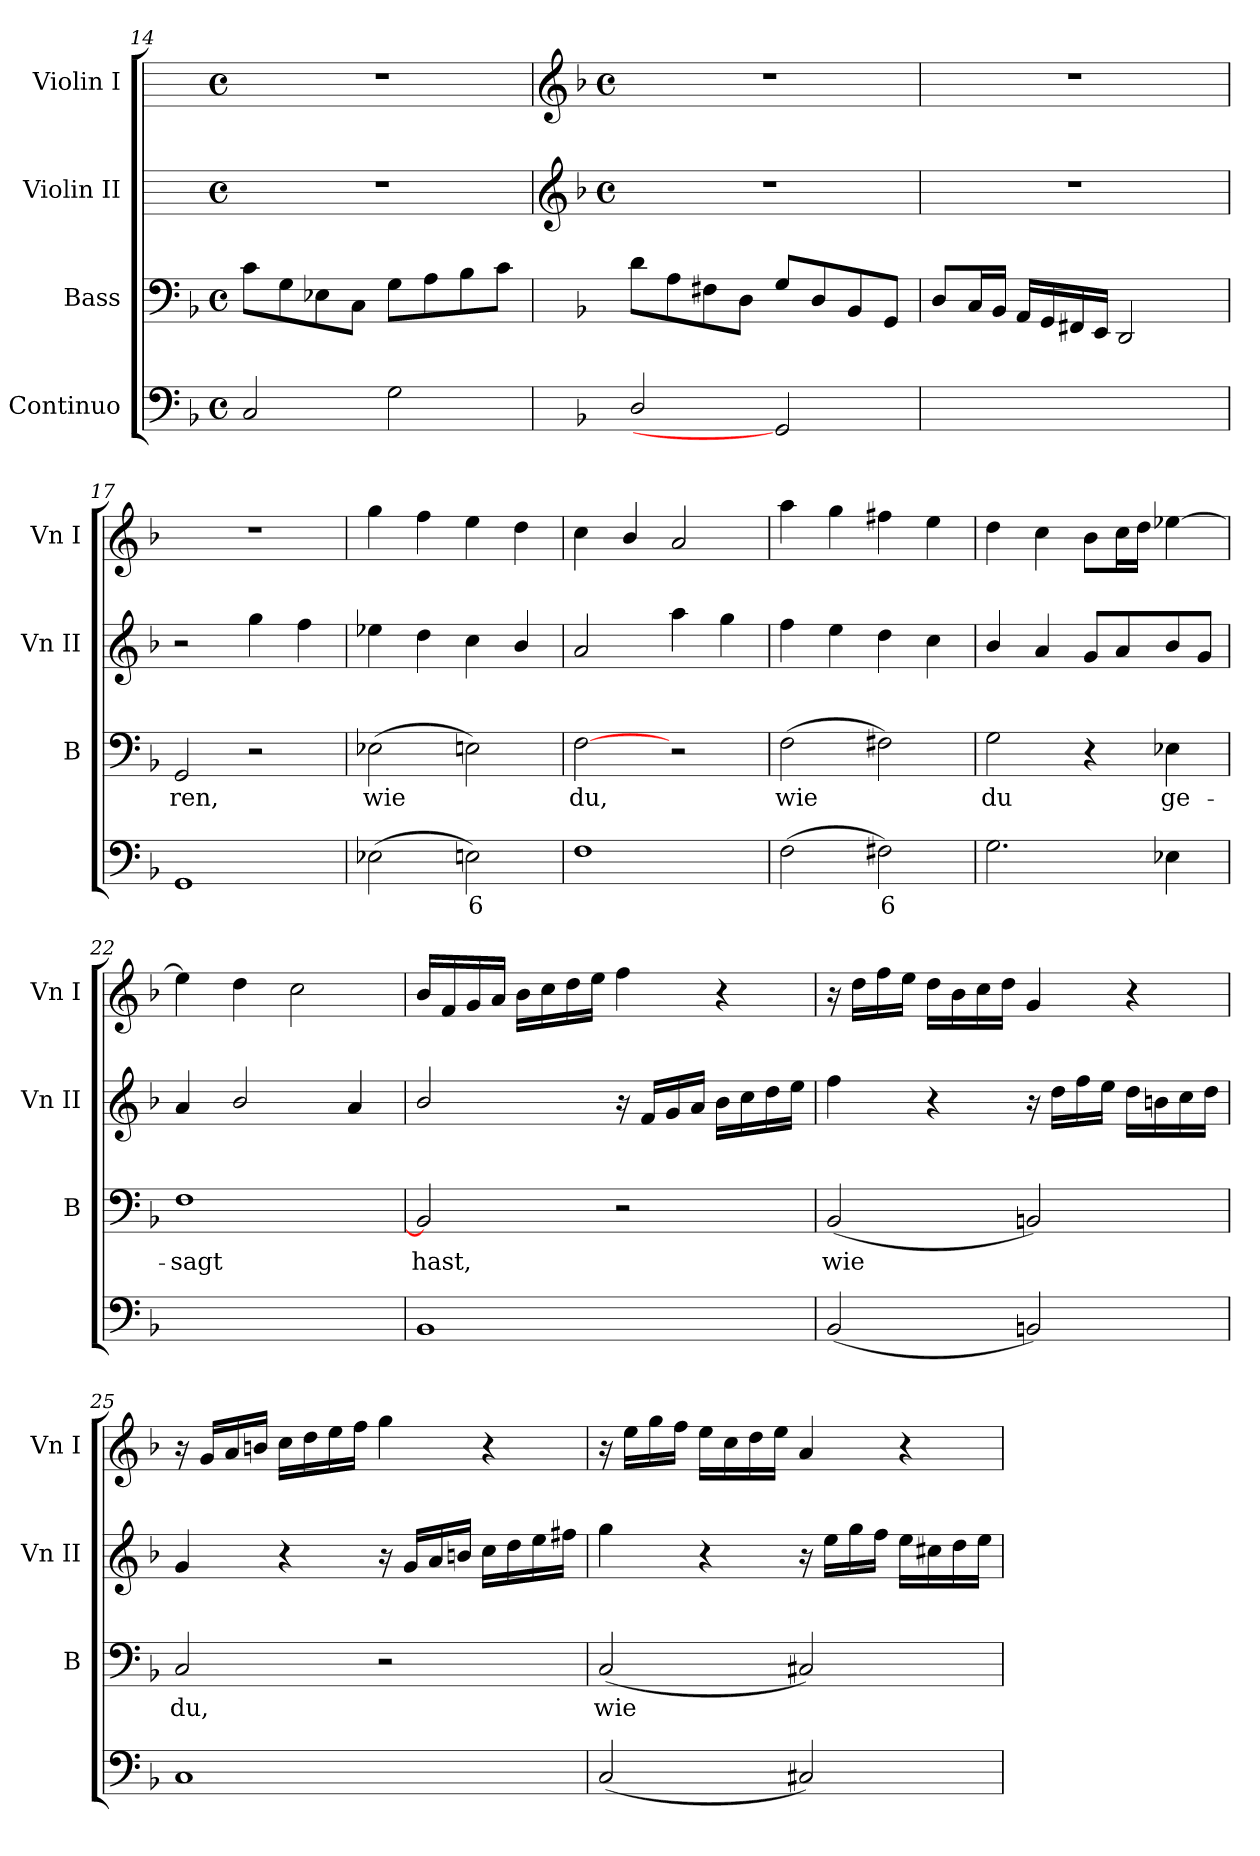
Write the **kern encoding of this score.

**kern	**text	**text	**kern	**text	**kern	**kern
*part4	*part4	*part4	*part3	*part3	*part2	*part1
*staff4	*staff4	*staff4	*staff3	*staff3	*staff2	*staff1
*I"Continuo	*	*	*I"Bass	*	*I"Violin II	*I"Violin I
*	*	*	*I'B	*	*I'Vn II	*I'Vn I
*clefF4	*	*	*clefF4	*	*	*
*k[b-]	*	*	*k[b-]	*	*	*
*F:	*	*	*F:	*	*	*
*M4/4	*	*	*M4/4	*	*M4/4	*M4/4
*met(c)	*	*	*met(c)	*	*met(c)	*met(c)
=14	=14	=14	=14	=14	=14	=14
2C	.	.	8cL	.	1r	1r
.	.	.	8G	.	.	.
.	.	.	8E-X	.	.	.
.	.	.	8CJ	.	.	.
2G	.	.	8GL	.	.	.
.	.	.	8A	.	.	.
.	.	.	8B-	.	.	.
.	.	.	8cJ	.	.	.
!!LO:LB:g=z
=15	=15	=15	=15	=15	=15	=15
*	*	*	*	*	*clefG2	*clefG2
*	*	*	*	*	*k[b-]	*k[b-]
*	*	*	*	*	*F:	*F:
*	*	*	*	*	*M4/4	*M4/4
*	*	*	*	*	*met(c)	*met(c)
2D/	.	.	8dL	.	1r	1r
.	.	.	8A	.	.	.
.	.	.	8F#X	.	.	.
.	.	.	8DJ	.	.	.
2GG]	.	.	8GL	.	.	.
.	.	.	8D	.	.	.
.	.	.	8BB-	.	.	.
.	.	.	8GGJ	.	.	.
=16	=16	=16	=16	=16	=16	=16
[4Dyy	.	.	8DL	.	1r	1r
.	.	.	16CL	.	.	.
.	.	.	16BB-JJ	.	.	.
!	!LO:LY:b	!	!	!	!	!
2Dyy_	4	.	16AALL	.	.	.
.	.	.	16GG	.	.	.
.	.	.	16FF#X	.	.	.
.	.	.	16EEJJ	.	.	.
.	.	.	2DD	.	.	.
4Dyy]	.	.	.	.	.	.
=17	=17	=17	=17	=17	=17	=17
!	!	!	!	!LO:LY:b	!	!
1GG	.	.	2GG	ren,	2r	1r
.	.	.	2r	.	4gg	.
.	.	.	.	.	4ff	.
=18	=18	=18	=18	=18	=18	=18
!	!	!	!	!LO:LY:b	!	!
(>2E-X	.	.	(>2E-X	wie	4ee-X	4gg
.	.	.	.	.	4dd	4ff
!	!LO:LY:b	!	!	!	!	!
2En)	6	.	2En)	.	4cc	4ee
.	.	.	.	.	4b-/	4dd
=19	=19	=19	=19	=19	=19	=19
!	!	!	!	!LO:LY:b	!	!
1F	.	.	[2F	du,	2a	4cc
.	.	.	.	.	.	4b-/
.	.	.	2r	.	4aa	2a
.	.	.	.	.	4gg	.
=20	=20	=20	=20	=20	=20	=20
!	!	!	!	!LO:LY:b	!	!
(>2F	.	.	(>2F	wie	4ff	4aa
.	.	.	.	.	4ee	4gg
!	!LO:LY:b	!	!	!	!	!
2F#X)	6	.	2F#X)	.	4dd	4ff#X
.	.	.	.	.	4cc	4ee
=21	=21	=21	=21	=21	=21	=21
!	!	!	!	!LO:LY:b	!	!
2.G	.	.	2G	du	4b-/	4dd
.	.	.	.	.	4a	4cc
.	.	.	4r	.	8gL	8b-L
.	.	.	.	.	8a	16ccL
.	.	.	.	.	.	16ddJJ
!	!	!	!	!LO:LY:b	!	!
4E-X	.	.	4E-X	ge-	8b-	[4ee-X
.	.	.	.	.	8gJ	.
=22	=22	=22	=22	=22	=22	=22
!	!LO:LY:b	!LO:LY:b	!	!LO:LY:b	!	!
[4Fyy	7	3	1F	-sagt	4a	4ee-]
!	!LO:LY:b	!LO:LY:b	!	!	!	!
4Fyy_	6	4	.	.	2b-/	4dd
!	!	!LO:LY:b	!	!	!	!
4Fyy_	.	4	.	.	.	2cc
!	!	!LO:LY:b	!	!	!	!
4Fyy]	.	3	.	.	4a	.
!!LO:LB:g=z
=23	=23	=23	=23	=23	=23	=23
!	!	!	!	!LO:LY:b	!	!
1BB-	.	.	2BB-]	hast,	2b-/	16b-LL
.	.	.	.	.	.	16f
.	.	.	.	.	.	16g
.	.	.	.	.	.	16aJJ
.	.	.	.	.	.	16b-LL
.	.	.	.	.	.	16cc
.	.	.	.	.	.	16dd
.	.	.	.	.	.	16eeJJ
.	.	.	2r	.	16r	4ff
.	.	.	.	.	16fLL	.
.	.	.	.	.	16g	.
.	.	.	.	.	16aJJ	.
.	.	.	.	.	16b-LL	4r
.	.	.	.	.	16cc	.
.	.	.	.	.	16dd	.
.	.	.	.	.	16eeJJ	.
=24	=24	=24	=24	=24	=24	=24
!	!	!	!	!LO:LY:b	!	!
(<2BB-	.	.	(<2BB-	wie	4ff	16r
.	.	.	.	.	.	16ddLL
.	.	.	.	.	.	16ff
.	.	.	.	.	.	16eeJJ
.	.	.	.	.	4r	16ddLL
.	.	.	.	.	.	16b-
.	.	.	.	.	.	16cc
.	.	.	.	.	.	16ddJJ
2BBn)	.	.	2BBn)	.	16r	4g
.	.	.	.	.	16ddLL	.
.	.	.	.	.	16ff	.
.	.	.	.	.	16eeJJ	.
.	.	.	.	.	16ddLL	4r
.	.	.	.	.	16bn	.
.	.	.	.	.	16cc	.
.	.	.	.	.	16ddJJ	.
=25	=25	=25	=25	=25	=25	=25
!	!	!	!	!LO:LY:b	!	!
1C	.	.	2C	du,	4g	16r
.	.	.	.	.	.	16gLL
.	.	.	.	.	.	16a
.	.	.	.	.	.	16bnJJ
.	.	.	.	.	4r	16ccLL
.	.	.	.	.	.	16dd
.	.	.	.	.	.	16ee
.	.	.	.	.	.	16ffJJ
.	.	.	2r	.	16r	4gg
.	.	.	.	.	16gLL	.
.	.	.	.	.	16a	.
.	.	.	.	.	16bnJJ	.
.	.	.	.	.	16ccLL	4r
.	.	.	.	.	16dd	.
.	.	.	.	.	16ee	.
.	.	.	.	.	16ff#XJJ	.
!!LO:LB:g=z
=26	=26	=26	=26	=26	=26	=26
!	!	!	!	!LO:LY:b	!	!
(<2C	.	.	(<2C	wie	4gg	16r
.	.	.	.	.	.	16eeLL
.	.	.	.	.	.	16gg
.	.	.	.	.	.	16ffJJ
.	.	.	.	.	4r	16eeLL
.	.	.	.	.	.	16cc
.	.	.	.	.	.	16dd
.	.	.	.	.	.	16eeJJ
2C#X)	.	.	2C#X)	.	16r	4a
.	.	.	.	.	16eeLL	.
.	.	.	.	.	16gg	.
.	.	.	.	.	16ffJJ	.
.	.	.	.	.	16eeLL	4r
.	.	.	.	.	16cc#X	.
.	.	.	.	.	16dd	.
.	.	.	.	.	16eeJJ	.
=	=	=	=	=	=	=
*-	*-	*-	*-	*-	*-	*-
